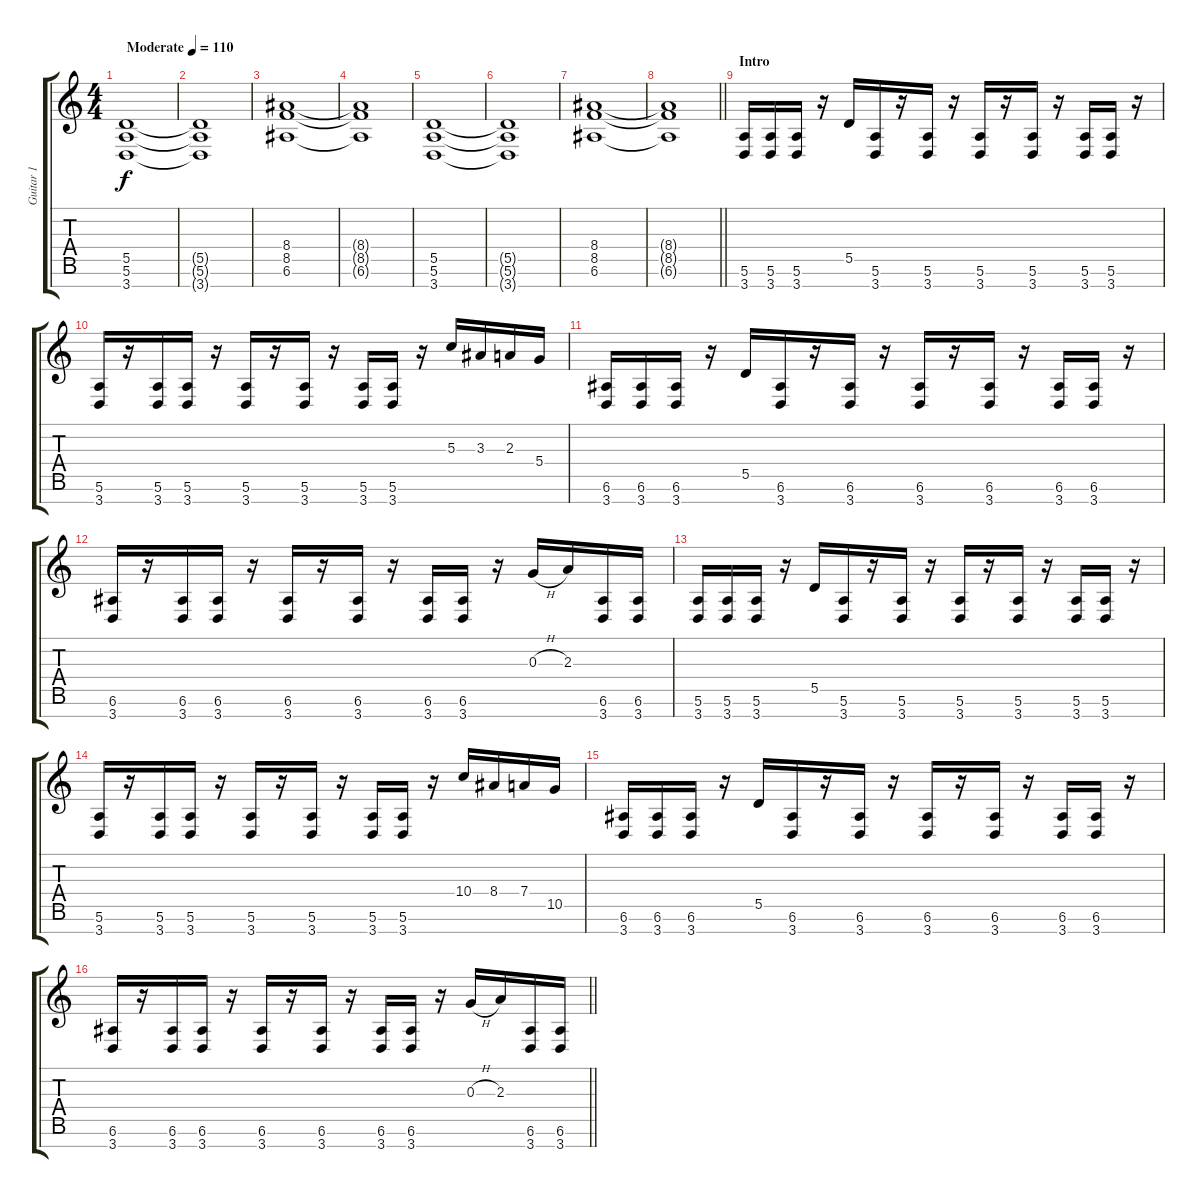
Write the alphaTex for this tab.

\track ("Guitar 1" "Guitar 1") {instrument distortionguitar}
\staff {score tabs}
\tuning (E4 B3 G3 D3 A2 E2 B1) {hide}
\ts (4 4)
\tempo (110 "Moderate")
\clef g2
\ks c
(5.5 5.6 3.7).1{dy f instrument distortionguitar} |
(5.5{t} 5.6{t} 3.7{t}).1 |
(8.4 8.5 6.6).1 |
(8.4{t} 8.5{t} 6.6{t}).1 |
(5.5 5.6 3.7).1 |
(5.5{t} 5.6{t} 3.7{t}).1 |
(8.4 8.5 6.6).1 |
\barLineRight lightlight
(8.4{t} 8.5{t} 6.6{t}).1 |
\section ("" "Intro")
(5.6 3.7).16 (5.6 3.7).16 (5.6 3.7).16 r.16 5.5.16 (5.6 3.7).16 r.16 (5.6 3.7).16 r.16 (5.6 3.7).16 r.16 (5.6 3.7).16 r.16 (5.6 3.7).16 (5.6 3.7).16 r.16 |
(5.6 3.7).16 r.16 (5.6 3.7).16 (5.6 3.7).16 r.16 (5.6 3.7).16 r.16 (5.6 3.7).16 r.16 (5.6 3.7).16 (5.6 3.7).16 r.16 5.3.16 3.3.16 2.3.16 5.4.16 |
(6.6 3.7).16 (6.6 3.7).16 (6.6 3.7).16 r.16 5.5.16 (6.6 3.7).16 r.16 (6.6 3.7).16 r.16 (6.6 3.7).16 r.16 (6.6 3.7).16 r.16 (6.6 3.7).16 (6.6 3.7).16 r.16 |
(6.6 3.7).16 r.16 (6.6 3.7).16 (6.6 3.7).16 r.16 (6.6 3.7).16 r.16 (6.6 3.7).16 r.16 (6.6 3.7).16 (6.6 3.7).16 r.16 0.3{h}.16 2.3.16 (6.6 3.7).16 (6.6 3.7).16 |
(5.6 3.7).16 (5.6 3.7).16 (5.6 3.7).16 r.16 5.5.16 (5.6 3.7).16 r.16 (5.6 3.7).16 r.16 (5.6 3.7).16 r.16 (5.6 3.7).16 r.16 (5.6 3.7).16 (5.6 3.7).16 r.16 |
(5.6 3.7).16 r.16 (5.6 3.7).16 (5.6 3.7).16 r.16 (5.6 3.7).16 r.16 (5.6 3.7).16 r.16 (5.6 3.7).16 (5.6 3.7).16 r.16 10.4.16 8.4.16 7.4.16 10.5.16 |
(6.6 3.7).16 (6.6 3.7).16 (6.6 3.7).16 r.16 5.5.16 (6.6 3.7).16 r.16 (6.6 3.7).16 r.16 (6.6 3.7).16 r.16 (6.6 3.7).16 r.16 (6.6 3.7).16 (6.6 3.7).16 r.16 |
\barLineRight lightlight
(6.6 3.7).16 r.16 (6.6 3.7).16 (6.6 3.7).16 r.16 (6.6 3.7).16 r.16 (6.6 3.7).16 r.16 (6.6 3.7).16 (6.6 3.7).16 r.16 0.3{h}.16 2.3.16 (6.6 3.7).16 (6.6 3.7).16
